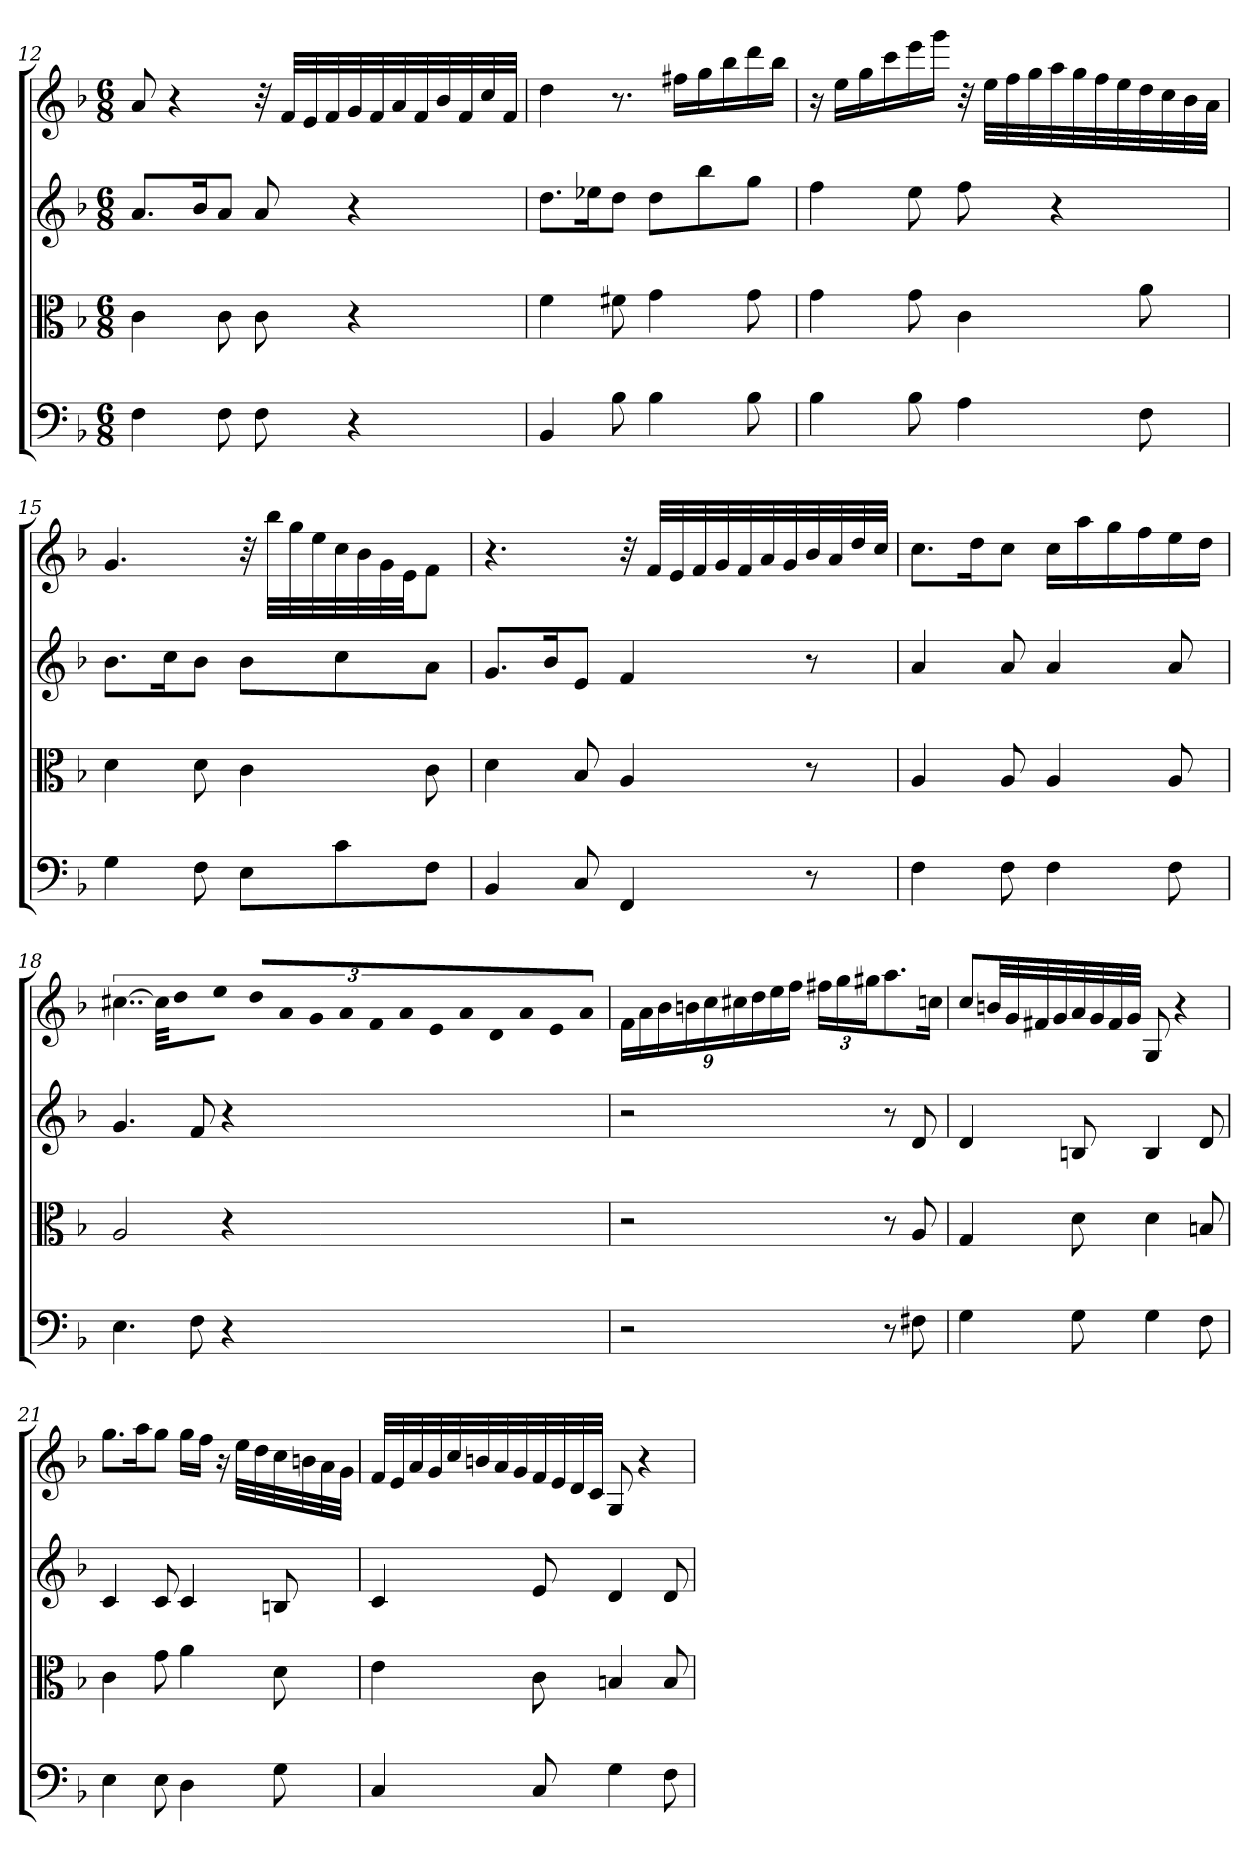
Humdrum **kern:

**kern	**kern	**kern	**kern
*part4	*part3	*part2	*part1
*staff4	*staff3	*staff2	*staff1
*clefF4	*clefC3	*	*
*k[b-]	*k[b-]	*k[b-]	*k[b-]
*F:	*F:	*F:	*F:
*M6/8	*M6/8	*M6/8	*M6/8
=12	=12	=12	=12
4F	4c	8.aL	8a
.	.	.	4r
.	.	16b-K	.
8F	8c	8aJ	.
8F	8c	8a	32r
.	.	.	32fLLL
.	.	.	32e
.	.	.	32f
4r	4r	4r	32g
.	.	.	32f
.	.	.	32a
.	.	.	32f
.	.	.	32b-
.	.	.	32f
.	.	.	32cc
.	.	.	32fJJJ
=13	=13	=13	=13
4BB-	4f	8.ddL	4dd
.	.	16ee-XK	.
8B-	8f#X	8ddJ	8.r
4B-	4g	8ddL	.
.	.	.	16ff#XLL
.	.	8bb-	16gg
.	.	.	16bb-
8B-	8g	8ggJ	16ddd
.	.	.	16bb-JJ
=14	=14	=14	=14
4B-	4g	4ff	16r
.	.	.	16eeLL
.	.	.	16gg
.	.	.	16ccc
8B-	8g	8ee	16eee
.	.	.	16gggJJ
4A	4c	8ff	32r
.	.	.	32eeLLL
.	.	.	32ff
.	.	.	32gg
.	.	4r	32aa
.	.	.	32gg
.	.	.	32ff
.	.	.	32ee
8F	8a	.	32dd
.	.	.	32cc
.	.	.	32b-
.	.	.	32aJJJ
=15	=15	=15	=15
4G	4d	8.b-L	4.g
.	.	16ccK	.
8F	8d	8b-J	.
8E\L	4c	8b-L	32r
.	.	.	32bb-LLL
.	.	.	32gg
.	.	.	32ee
8c\	.	8cc	32cc
.	.	.	32b-
.	.	.	32g
.	.	.	32eJJ
8F\J	8c	8aJ	8fJ
=16	=16	=16	=16
4BB-	4d	8.gL	4.r
.	.	16b-K	.
8C	8B-	8eJ	.
4FF	4A	4f	32r
.	.	.	32fLLL
.	.	.	32e
.	.	.	32f
.	.	.	32g
.	.	.	32f
.	.	.	32a
.	.	.	32g
8r	8r	8r	32b-
.	.	.	32a
.	.	.	32dd
.	.	.	32ccJJJ
=17	=17	=17	=17
4F	4A	4a	8.ccL
.	.	.	16ddK
8F	8A	8a	8ccJ
4F	4A	4a	16ccLL
.	.	.	16aa
.	.	.	16gg
.	.	.	16ff
8F	8A	8a	16ee
.	.	.	16ddJJ
=18	=18	=18	=18
4.E	2A	4.g	[6..cc#X
.	.	.	48cc#LLL]
.	.	.	32dd
.	.	.	32eeJJJ
8F	.	8f	32ddLLL
.	.	.	32a
.	.	.	32g
.	.	.	32a
4r	4r	4r	32f
.	.	.	32a
.	.	.	32e
.	.	.	32a
.	.	.	32d
.	.	.	32a
.	.	.	32e
.	.	.	32aJJJ
=19	=19	=19	=19
2r	2r	2r	24fLL
.	.	.	24a
.	.	.	24b-
.	.	.	24bn
.	.	.	24cc
.	.	.	24cc#X
.	.	.	24dd
.	.	.	24ee
.	.	.	24ffJJ
.	.	.	24ff#XLL
.	.	.	24gg
.	.	.	24gg#XJ
8r	8r	8r	8.aa
8F#X	8A	8d	.
.	.	.	16ccnJk
=20	=20	=20	=20
4G	4G	4d	8ccL
.	.	.	32bnLL
.	.	.	32g
.	.	.	32f#X
.	.	.	32g
8G	8d	8Bn	32a
.	.	.	32g
.	.	.	32f#
.	.	.	32gJJJ
4G	4d	4B	8G
.	.	.	4r
8F	8Bn	8d	.
=21	=21	=21	=21
4E	4c	4c	8.ggL
.	.	.	16aaK
8E	8g	8c	8ggJ
4D	4a	4c	16ggLL
.	.	.	16ffJJ
.	.	.	16r
.	.	.	32eeLLL
.	.	.	32dd
8G	8d	8Bn	32cc
.	.	.	32bn
.	.	.	32a
.	.	.	32gJJJ
=22	=22	=22	=22
4C	4e	4c	32fLLL
.	.	.	32e
.	.	.	32a
.	.	.	32g
.	.	.	32cc
.	.	.	32bn
.	.	.	32a
.	.	.	32g
8C	8c	8e	32f
.	.	.	32e
.	.	.	32d
.	.	.	32cJJJ
4G	4Bn	4d	8G
.	.	.	4r
8F	8B	8d	.
=	=	=	=
*-	*-	*-	*-
